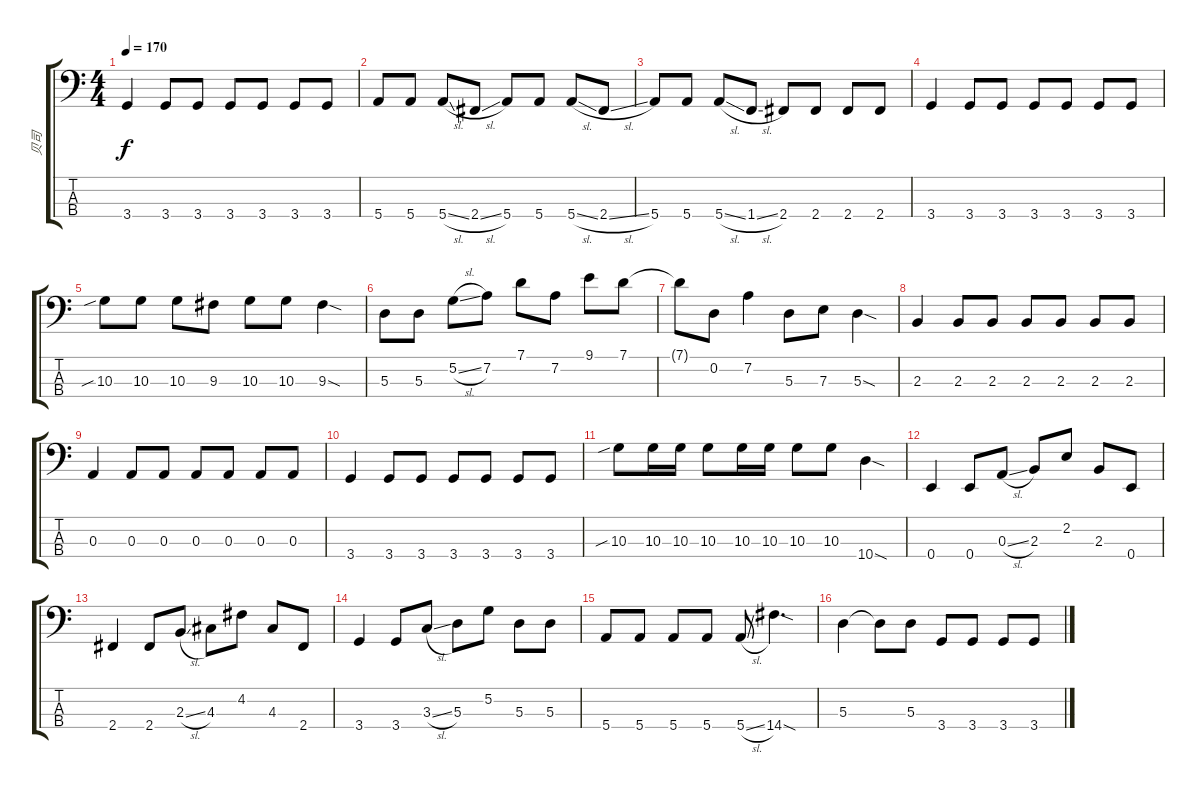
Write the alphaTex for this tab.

\track ("贝司" "贝司") {instrument electricbassfinger}
\staff {score tabs}
\tuning (G2 D2 A1 E1) {hide}
\ts (4 4)
\tempo 170
\clef f4
\ks c
3.4.4{dy f} 3.4.8 3.4.8 3.4.8 3.4.8 3.4.8 3.4.8 |
5.4.8 5.4.8 5.4{sl}.8 2.4{sl}.8 5.4.8 5.4.8 5.4{sl}.8 2.4{sl}.8 |
5.4.8 5.4.8 5.4{sl}.8 1.4{sl}.8 2.4.8 2.4.8 2.4.8 2.4.8 |
3.4.4 3.4.8 3.4.8 3.4.8 3.4.8 3.4.8 3.4.8 |
10.3{sib}.8 10.3.8 10.3.8 9.3.8 10.3.8 10.3.8 9.3{sod}.4 |
5.3.8 5.3.8 5.2{sl}.8 7.2.8 7.1.8 7.2.8 9.1.8 7.1.8 |
7.1{t}.8 0.2.8 7.2.4 5.3.8 7.3.8 5.3{sod}.4 |
2.3.4 2.3.8 2.3.8 2.3.8 2.3.8 2.3.8 2.3.8 |
0.3.4 0.3.8 0.3.8 0.3.8 0.3.8 0.3.8 0.3.8 |
3.4.4 3.4.8 3.4.8 3.4.8 3.4.8 3.4.8 3.4.8 |
10.3{sib}.8 10.3.16 10.3.16 10.3.8 10.3.16 10.3.16 10.3.8 10.3.8 10.4{sod}.4 |
0.4.4 0.4.8 0.3{sl}.8 2.3.8 2.2.8 2.3.8 0.4.8 |
2.4.4 2.4.8 2.3{sl}.8 4.3.8 4.2.8 4.3.8 2.4.8 |
3.4.4 3.4.8 3.3{sl}.8 5.3.8 5.2.8 5.3.8 5.3.8 |
5.4.8 5.4.8 5.4.8 5.4.8 5.4{sl}.8 14.4{sod}.4{d} |
5.3.4 5.3{t}.8 5.3.8 3.4.8 3.4.8 3.4.8 3.4.8
